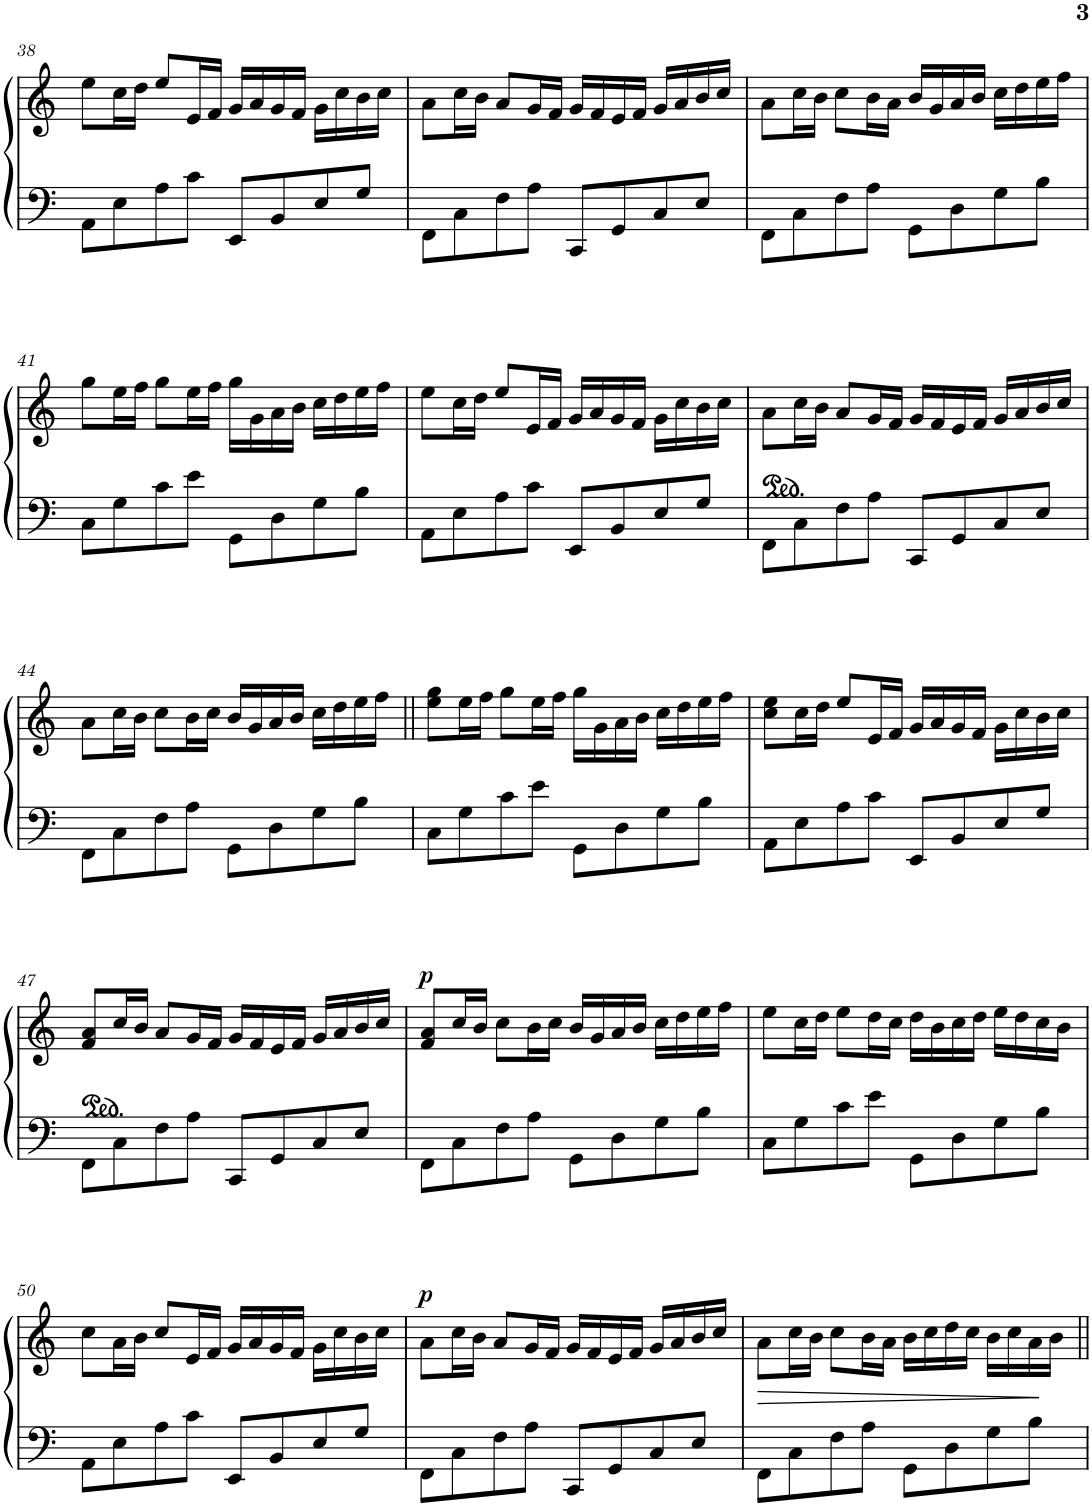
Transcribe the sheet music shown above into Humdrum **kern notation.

**kern	**kern	**dynam
*part1	*part1	*part1
*staff2	*staff1	*staff1/2
*I"Piano	*	*
*I'Pno	*	*
!!LO:PB:g=z
*clefF4	*clefG2	*
*k[]	*k[]	*
*M4/4	*M4/4	*
=38	=38	=38
8AA\L	8ee\L	.
8E\	16cc\L	.
.	16dd\JJ	.
8A\	8ee/L	.
8c\J	16e/L	.
.	16f/JJ	.
8EE/L	16g/LL	.
.	16a/	.
8BB/	16g/	.
.	16f/JJ	.
8E/	16g\LL	.
.	16cc\	.
8G/J	16b\	.
.	16cc\JJ	.
=39	=39	=39
8FF\L	8a\L	.
8C\	16cc\L	.
.	16b\JJ	.
8F\	8a/L	.
8A\J	16g/L	.
.	16f/JJ	.
8CC/L	16g/LL	.
.	16f/	.
8GG/	16e/	.
.	16f/JJ	.
8C/	16g/LL	.
.	16a/	.
8E/J	16b/	.
.	16cc/JJ	.
=40	=40	=40
8FF\L	8a\L	.
8C\	16cc\L	.
.	16b\JJ	.
8F\	8cc\L	.
8A\J	16b\L	.
.	16a\JJ	.
8GG\L	16b/LL	.
.	16g/	.
8D\	16a/	.
.	16b/JJ	.
8G\	16cc\LL	.
.	16dd\	.
8B\J	16ee\	.
.	16ff\JJ	.
!!LO:LB:g=z
=41	=41	=41
8C\L	8gg\L	.
8G\	16ee\L	.
.	16ff\JJ	.
8c\	8gg\L	.
8e\J	16ee\L	.
.	16ff\JJ	.
8GG\L	16gg\LL	.
.	16g\	.
8D\	16a\	.
.	16b\JJ	.
8G\	16cc\LL	.
.	16dd\	.
8B\J	16ee\	.
.	16ff\JJ	.
=42	=42	=42
8AA\L	8ee\L	.
8E\	16cc\L	.
.	16dd\JJ	.
8A\	8ee/L	.
8c\J	16e/L	.
.	16f/JJ	.
8EE/L	16g/LL	.
.	16a/	.
8BB/	16g/	.
.	16f/JJ	.
8E/	16g\LL	.
.	16cc\	.
8G/J	16b\	.
.	16cc\JJ	.
=43	=43	=43
8FF\L	8a\L	.
8C\	16cc\L	.
.	16b\JJ	.
8F\	8a/L	.
8A\J	16g/L	.
.	16f/JJ	.
8CC/L	16g/LL	.
.	16f/	.
8GG/	16e/	.
.	16f/JJ	.
8C/	16g/LL	.
.	16a/	.
8E/J	16b/	.
.	16cc/JJ	.
!!LO:LB:g=z
=44	=44	=44
8FF\L	8a\L	.
8C\	16cc\L	.
.	16b\JJ	.
8F\	8cc\L	.
8A\J	16b\L	.
.	16cc\JJ	.
8GG\L	16b/LL	.
.	16g/	.
8D\	16a/	.
.	16b/JJ	.
8G\	16cc\LL	.
.	16dd\	.
8B\J	16ee\	.
.	16ff\JJ	.
=45||	=45||	=45||
8C\L	8ee\ 8gg\L	.
8G\	16ee\L	.
.	16ff\JJ	.
8c\	8gg\L	.
8e\J	16ee\L	.
.	16ff\JJ	.
8GG\L	16gg\LL	.
.	16g\	.
8D\	16a\	.
.	16b\JJ	.
8G\	16cc\LL	.
.	16dd\	.
8B\J	16ee\	.
.	16ff\JJ	.
=46	=46	=46
8AA\L	8cc\ 8ee\L	.
8E\	16cc\L	.
.	16dd\JJ	.
8A\	8ee/L	.
8c\J	16e/L	.
.	16f/JJ	.
8EE/L	16g/LL	.
.	16a/	.
8BB/	16g/	.
.	16f/JJ	.
8E/	16g\LL	.
.	16cc\	.
8G/J	16b\	.
.	16cc\JJ	.
!!LO:LB:g=z
=47	=47	=47
8FF\L	8f/ 8a/L	.
8C\	16cc/L	.
.	16b/JJ	.
8F\	8a/L	.
8A\J	16g/L	.
.	16f/JJ	.
8CC/L	16g/LL	.
.	16f/	.
8GG/	16e/	.
.	16f/JJ	.
8C/	16g/LL	.
.	16a/	.
8E/J	16b/	.
.	16cc/JJ	.
=48	=48	=48
!	!	!LO:DY:a
8FF\L	8f/ 8a/L	p
8C\	16cc/L	.
.	16b/JJ	.
8F\	8cc\L	.
8A\J	16b\L	.
.	16cc\JJ	.
8GG\L	16b/LL	.
.	16g/	.
8D\	16a/	.
.	16b/JJ	.
8G\	16cc\LL	.
.	16dd\	.
8B\J	16ee\	.
.	16ff\JJ	.
=49	=49	=49
8C\L	8ee\L	.
8G\	16cc\L	.
.	16dd\JJ	.
8c\	8ee\L	.
8e\J	16dd\L	.
.	16cc\JJ	.
8GG\L	16dd\LL	.
.	16b\	.
8D\	16cc\	.
.	16dd\JJ	.
8G\	16ee\LL	.
.	16dd\	.
8B\J	16cc\	.
.	16b\JJ	.
!!LO:LB:g=z
=50	=50	=50
8AA\L	8cc\L	.
8E\	16a\L	.
.	16b\JJ	.
8A\	8cc/L	.
8c\J	16e/L	.
.	16f/JJ	.
8EE/L	16g/LL	.
.	16a/	.
8BB/	16g/	.
.	16f/JJ	.
8E/	16g\LL	.
.	16cc\	.
8G/J	16b\	.
.	16cc\JJ	.
=51	=51	=51
!	!	!LO:DY:a
8FF\L	8a\L	p
8C\	16cc\L	.
.	16b\JJ	.
8F\	8a/L	.
8A\J	16g/L	.
.	16f/JJ	.
8CC/L	16g/LL	.
.	16f/	.
8GG/	16e/	.
.	16f/JJ	.
8C/	16g/LL	.
.	16a/	.
8E/J	16b/	.
.	16cc/JJ	.
=52	=52	=52
!	!	!LO:HP:b
8FF\L	8a\L	>
8C\	16cc\L	.
.	16b\JJ	.
8F\	8cc\L	.
8A\J	16b\L	.
.	16a\JJ	.
8GG\L	16b\LL	.
.	16cc\	.
8D\	16dd\	.
.	16cc\JJ	.
8G\	16b\LL	.
.	16cc\	.
8B\J	16a\	.
.	16b\JJ	]
=||	=||	=||
*-	*-	*-
